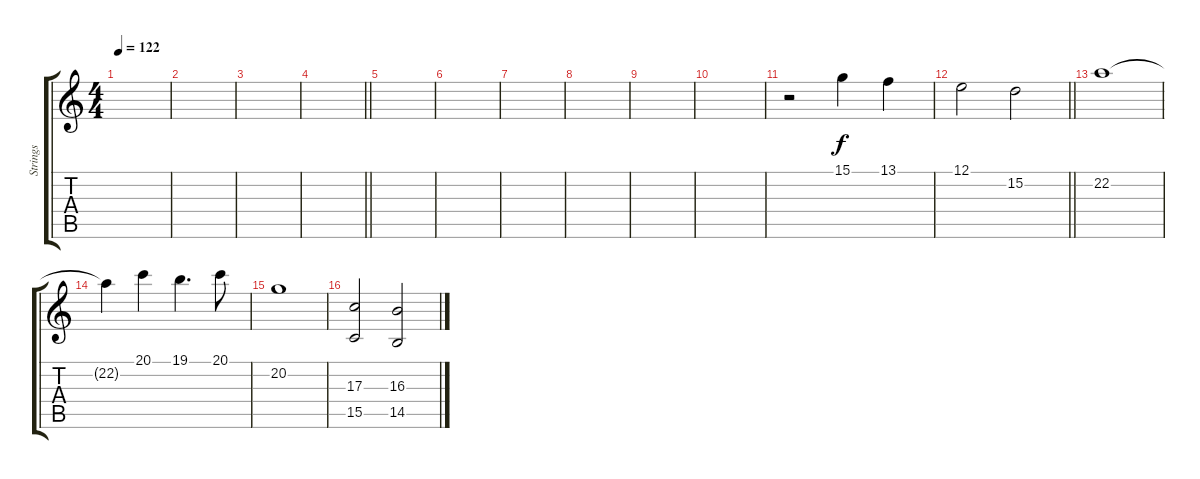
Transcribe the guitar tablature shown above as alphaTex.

\track ("Strings" "Strings") {instrument synthstrings1}
\staff {score tabs}
\tuning (E4 B3 G3 D3 A2 E2) {hide}
\ts (4 4)
\tempo 122
\clef g2
\ks c
|
|
|
\barLineRight lightlight
|
|
|
|
|
|
|
r.2{volume 10} 15.1.4 13.1.4 |
\barLineRight lightlight
12.1.2 15.2.2 |
22.2.1 |
22.2{t}.4 20.1.4 19.1.4{d} 20.1.8 |
20.2.1 |
(17.3 15.5).2 (16.3 14.5).2
